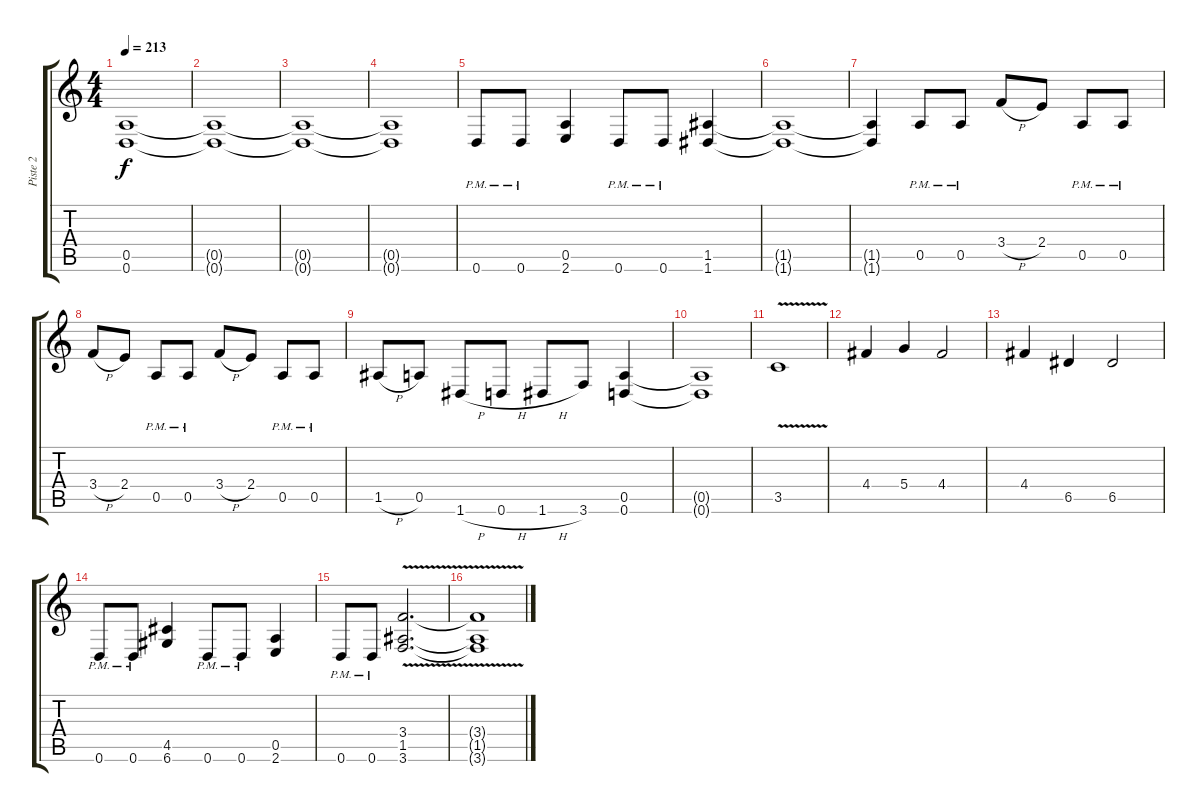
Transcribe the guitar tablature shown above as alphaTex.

\track ("Piste 2" "Piste 2") {instrument distortionguitar}
\staff {score tabs}
\tuning (E4 B3 G3 D3 A2 D2) {hide}
\ts (4 4)
\tempo 213
\clef g2
\ks c
(0.5 0.6).1{dy f} |
(0.5{t} 0.6{t}).1 |
(0.5{t} 0.6{t}).1 |
(0.5{t} 0.6{t}).1 |
0.6{pm}.8 0.6{pm}.8 (0.5 2.6).4 0.6{pm}.8 0.6{pm}.8 (1.5 1.6).4 |
(1.5{t} 1.6{t}).1 |
(1.5{t} 1.6{t}).4 0.5{pm}.8 0.5{pm}.8 3.4{h}.8 2.4.8 0.5{pm}.8 0.5{pm}.8 |
3.4{h}.8 2.4.8 0.5{pm}.8 0.5{pm}.8 3.4{h}.8 2.4.8 0.5{pm}.8 0.5{pm}.8 |
1.5{h}.8 0.5.8 1.6{h}.8 0.6{h}.8 1.6{h}.8 3.6.8 (0.5 0.6).4 |
(0.5{t} 0.6{t}).1 |
3.5{v}.1 |
4.4.4 5.4.4 4.4.2 |
4.4.4 6.5.4 6.5.2 |
0.6{pm}.8 0.6{pm}.8 (4.5 6.6).4 0.6{pm}.8 0.6{pm}.8 (0.5 2.6).4 |
0.6{pm}.8 0.6{pm}.8 (3.4{v} 1.5{v} 3.6{v}).2{d} |
(3.4{t} 1.5{t} 3.6{t}).1
